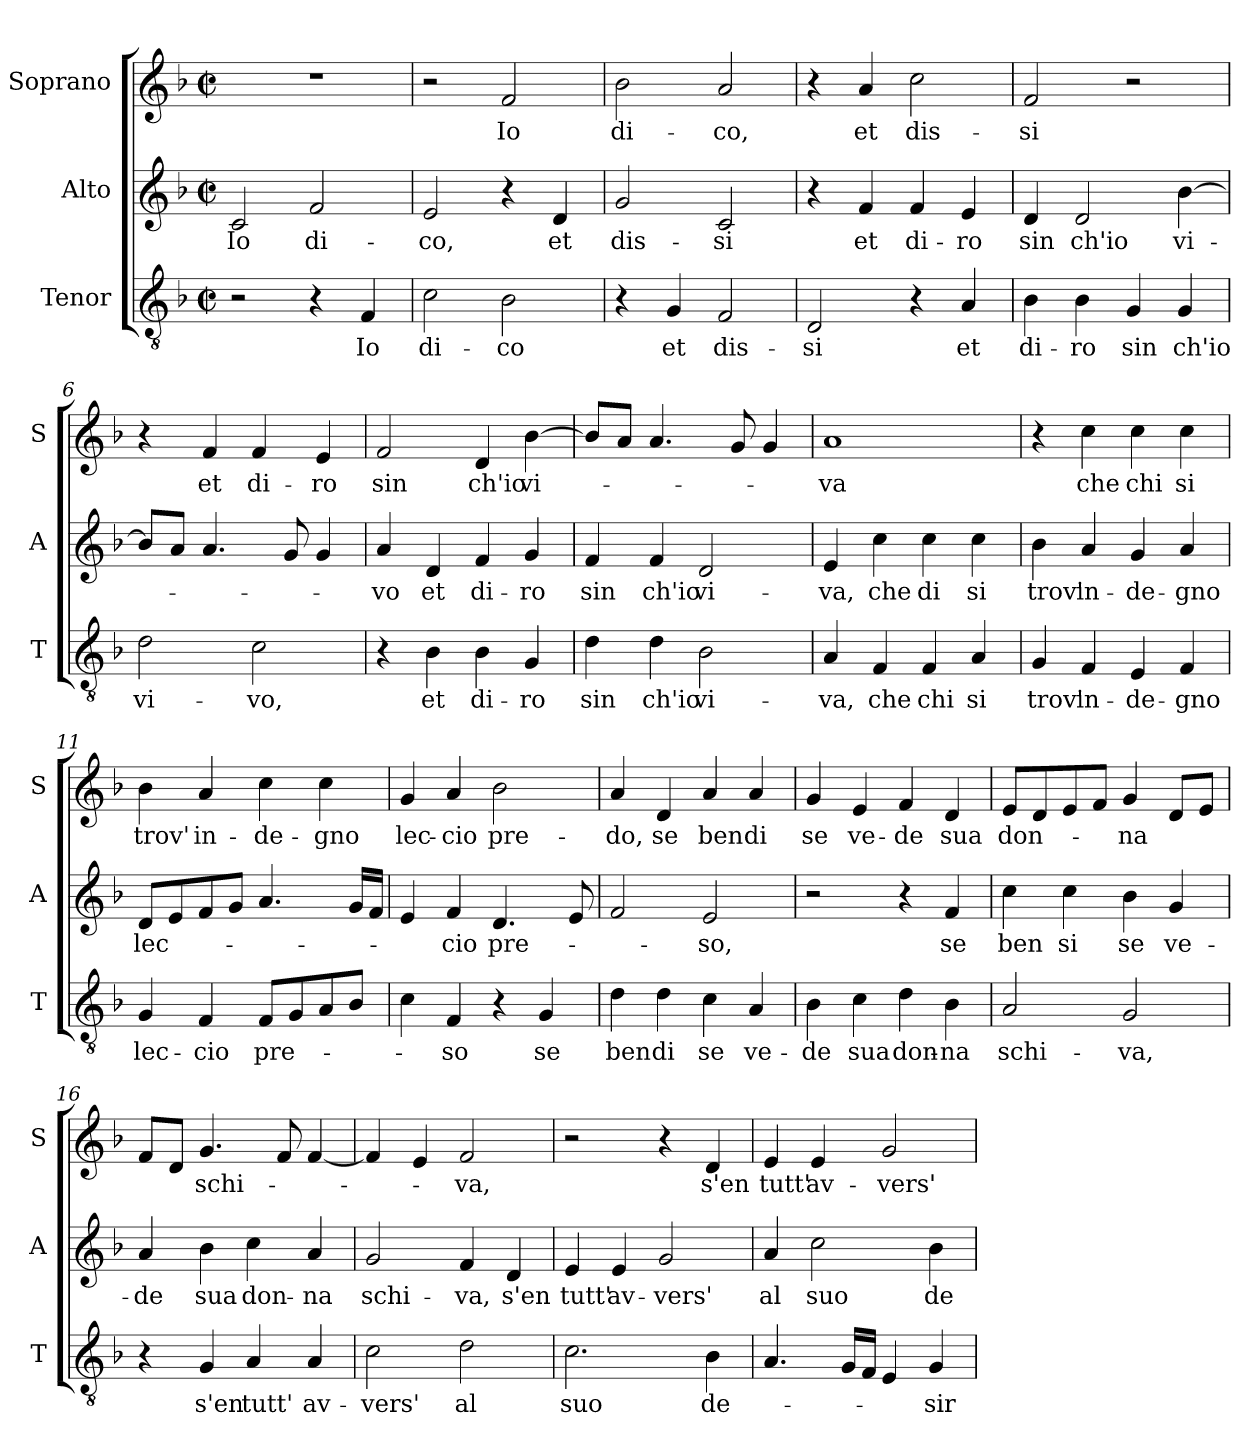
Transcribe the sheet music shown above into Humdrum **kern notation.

**kern	**text	**kern	**text	**kern	**text
*part3	*part3	*part2	*part2	*part1	*part1
*staff3	*staff3	*staff2	*staff2	*staff1	*staff1
*I"Tenor	*	*I"Alto	*	*I"Soprano	*
*I'T	*	*I'A	*	*I'S	*
*clefGv2	*	*clefG2	*	*clefG2	*
*k[b-]	*	*k[b-]	*	*k[b-]	*
*F:	*	*F:	*	*F:	*
*M2/2	*	*M2/2	*	*M2/2	*
*met(c|)	*	*met(c|)	*	*met(c|)	*
=1	=1	=1	=1	=1	=1
!	!	!	!LO:LY:b	!	!
2r	.	2c/	Io	1r	.
!	!	!	!LO:LY:b	!	!
4r	.	2f/	di-	.	.
!	!LO:LY:b	!	!	!	!
4F/	Io	.	.	.	.
=2	=2	=2	=2	=2	=2
!	!LO:LY:b	!	!LO:LY:b	!	!
2c\	di-	2e/	-co,	2r	.
!	!LO:LY:b	!	!	!	!LO:LY:b
2B-\	-co	4r	.	2f/	Io
!	!	!	!LO:LY:b	!	!
.	.	4d/	et	.	.
=3	=3	=3	=3	=3	=3
!	!	!	!LO:LY:b	!	!LO:LY:b
4r	.	2g/	dis-	2b-\	di-
!	!LO:LY:b	!	!	!	!
4G/	et	.	.	.	.
!	!LO:LY:b	!	!LO:LY:b	!	!LO:LY:b
2F/	dis-	2c/	-si	2a/	-co,
=4	=4	=4	=4	=4	=4
!	!LO:LY:b	!	!	!	!
2D/	-si	4r	.	4r	.
!	!	!	!LO:LY:b	!	!LO:LY:b
.	.	4f/	et	4a/	et
!	!	!	!LO:LY:b	!	!LO:LY:b
4r	.	4f/	di-	2cc\	dis-
!	!LO:LY:b	!	!LO:LY:b	!	!
4A/	et	4e/	-ro	.	.
!!LO:LB:g=z
=5	=5	=5	=5	=5	=5
!	!LO:LY:b	!	!LO:LY:b	!	!LO:LY:b
4B-\	di-	4d/	sin	2f/	-si
!	!LO:LY:b	!	!LO:LY:b	!	!
4B-\	-ro	2d/	ch'io	.	.
!	!LO:LY:b	!	!	!	!
4G/	sin	.	.	2r	.
!	!LO:LY:b	!	!LO:LY:b	!	!
4G/	ch'io	[4b-\	vi-	.	.
=6	=6	=6	=6	=6	=6
!	!LO:LY:b	!	!	!	!
2d\	vi-	8b-/L]	.	4r	.
.	.	8a/J	.	.	.
!	!	!	!	!	!LO:LY:b
.	.	4.a/	.	4f/	et
!	!LO:LY:b	!	!	!	!LO:LY:b
2c\	-vo,	.	.	4f/	di-
.	.	8g/	.	.	.
!	!	!	!	!	!LO:LY:b
.	.	4g/	.	4e/	-ro
=7	=7	=7	=7	=7	=7
!	!	!	!LO:LY:b	!	!LO:LY:b
4r	.	4a/	-vo	2f/	sin
!	!LO:LY:b	!	!LO:LY:b	!	!
4B-\	et	4d/	et	.	.
!	!LO:LY:b	!	!LO:LY:b	!	!LO:LY:b
4B-\	di-	4f/	di-	4d/	ch'io
!	!LO:LY:b	!	!LO:LY:b	!	!LO:LY:b
4G/	-ro	4g/	-ro	[4b-\	vi-
=8	=8	=8	=8	=8	=8
!	!LO:LY:b	!	!LO:LY:b	!	!
4d\	sin	4f/	sin	8b-/L]	.
.	.	.	.	8a/J	.
!	!LO:LY:b	!	!LO:LY:b	!	!
4d\	ch'io	4f/	ch'io	4.a/	.
!	!LO:LY:b	!	!LO:LY:b	!	!
2B-\	vi-	2d/	vi-	.	.
.	.	.	.	8g/	.
.	.	.	.	4g/	.
!!LO:LB:g=z
=9	=9	=9	=9	=9	=9
!	!LO:LY:b	!	!LO:LY:b	!	!LO:LY:b
4A/	-va,	4e/	-va,	1a	-va
!	!LO:LY:b	!	!LO:LY:b	!	!
4F/	che	4cc\	che	.	.
!	!LO:LY:b	!	!LO:LY:b	!	!
4F/	chi	4cc\	di	.	.
!	!LO:LY:b	!	!LO:LY:b	!	!
4A/	si	4cc\	si	.	.
=10	=10	=10	=10	=10	=10
!	!LO:LY:b	!	!LO:LY:b	!	!
4G/	trov'	4b-\	trov'	4r	.
!	!LO:LY:b	!	!LO:LY:b	!	!LO:LY:b
4F/	in-	4a/	in-	4cc\	che
!	!LO:LY:b	!	!LO:LY:b	!	!LO:LY:b
4E/	-de-	4g/	-de-	4cc\	chi
!	!LO:LY:b	!	!LO:LY:b	!	!LO:LY:b
4F/	-gno	4a/	-gno	4cc\	si
=11	=11	=11	=11	=11	=11
!	!LO:LY:b	!	!LO:LY:b	!	!LO:LY:b
4G/	lec-	8d/L	lec-	4b-\	trov'
.	.	8e/	.	.	.
!	!LO:LY:b	!	!	!	!LO:LY:b
4F/	-cio	8f/	.	4a/	in-
.	.	8g/J	.	.	.
!	!LO:LY:b	!	!	!	!LO:LY:b
8F/L	pre-	4.a/	.	4cc\	-de-
8G/	.	.	.	.	.
!	!	!	!	!	!LO:LY:b
8A/	.	.	.	4cc\	-gno
8B-/J	.	16g/LL	.	.	.
.	.	16f/JJ	.	.	.
=12	=12	=12	=12	=12	=12
!	!	!	!	!	!LO:LY:b
4c\	.	4e/	.	4g/	lec-
!	!LO:LY:b	!	!LO:LY:b	!	!LO:LY:b
4F/	-so	4f/	-cio	4a/	-cio
!	!	!	!LO:LY:b	!	!LO:LY:b
4r	.	4.d/	pre-	2b-\	pre-
!	!LO:LY:b	!	!	!	!
4G/	se	.	.	.	.
.	.	8e/	.	.	.
!!LO:PB:g=z
=13	=13	=13	=13	=13	=13
!	!LO:LY:b	!	!	!	!LO:LY:b
4d\	ben	2f/	.	4a/	-do,
!	!LO:LY:b	!	!	!	!LO:LY:b
4d\	di	.	.	4d/	se
!	!LO:LY:b	!	!LO:LY:b	!	!LO:LY:b
4c\	se	2e/	-so,	4a/	ben
!	!LO:LY:b	!	!	!	!LO:LY:b
4A/	ve-	.	.	4a/	di
=14	=14	=14	=14	=14	=14
!	!LO:LY:b	!	!	!	!LO:LY:b
4B-\	-de	2r	.	4g/	se
!	!LO:LY:b	!	!	!	!LO:LY:b
4c\	sua	.	.	4e/	ve-
!	!LO:LY:b	!	!	!	!LO:LY:b
4d\	don-	4r	.	4f/	-de
!	!LO:LY:b	!	!LO:LY:b	!	!LO:LY:b
4B-\	-na	4f/	se	4d/	sua
=15	=15	=15	=15	=15	=15
!	!LO:LY:b	!	!LO:LY:b	!	!LO:LY:b
2A/	schi-	4cc\	ben	8e/L	don-
.	.	.	.	8d/	.
!	!	!	!LO:LY:b	!	!
.	.	4cc\	si	8e/	.
.	.	.	.	8f/J	.
!	!LO:LY:b	!	!LO:LY:b	!	!LO:LY:b
2G/	-va,	4b-\	se	4g/	-na
!	!	!	!LO:LY:b	!	!
.	.	4g/	ve-	8d/L	.
.	.	.	.	8e/J	.
=16	=16	=16	=16	=16	=16
!	!	!	!LO:LY:b	!	!
4r	.	4a/	-de	8f/L	.
.	.	.	.	8d/J	.
!	!LO:LY:b	!	!LO:LY:b	!	!LO:LY:b
4G/	s'en	4b-\	sua	4.g/	schi-
!	!LO:LY:b	!	!LO:LY:b	!	!
4A/	tutt'	4cc\	don-	.	.
.	.	.	.	8f/	.
!	!LO:LY:b	!	!LO:LY:b	!	!
4A/	av-	4a/	-na	[4f/	.
!!LO:LB:g=z
=17	=17	=17	=17	=17	=17
!	!LO:LY:b	!	!LO:LY:b	!	!
2c\	-vers'	2g/	schi-	4f/]	.
.	.	.	.	4e/	.
!	!LO:LY:b	!	!LO:LY:b	!	!LO:LY:b
2d\	al	4f/	-va,	2f/	-va,
!	!	!	!LO:LY:b	!	!
.	.	4d/	s'en	.	.
=18	=18	=18	=18	=18	=18
!	!LO:LY:b	!	!LO:LY:b	!	!
2.c\	suo	4e/	tutt'	2r	.
!	!	!	!LO:LY:b	!	!
.	.	4e/	av-	.	.
!	!	!	!LO:LY:b	!	!
.	.	2g/	-vers'	4r	.
!	!LO:LY:b	!	!	!	!LO:LY:b
4B-\	de-	.	.	4d/	s'en
=19	=19	=19	=19	=19	=19
!	!	!	!LO:LY:b	!	!LO:LY:b
4.A/	.	4a/	al	4e/	tutt'
!	!	!	!LO:LY:b	!	!LO:LY:b
.	.	2cc\	suo	4e/	av-
16G/LL	.	.	.	.	.
16F/JJ	.	.	.	.	.
!	!	!	!	!	!LO:LY:b
4E/	.	.	.	2g/	-vers'
!	!LO:LY:b	!	!LO:LY:b	!	!
4G/	-sir	4b-\	de-	.	.
=	=	=	=	=	=
*-	*-	*-	*-	*-	*-
